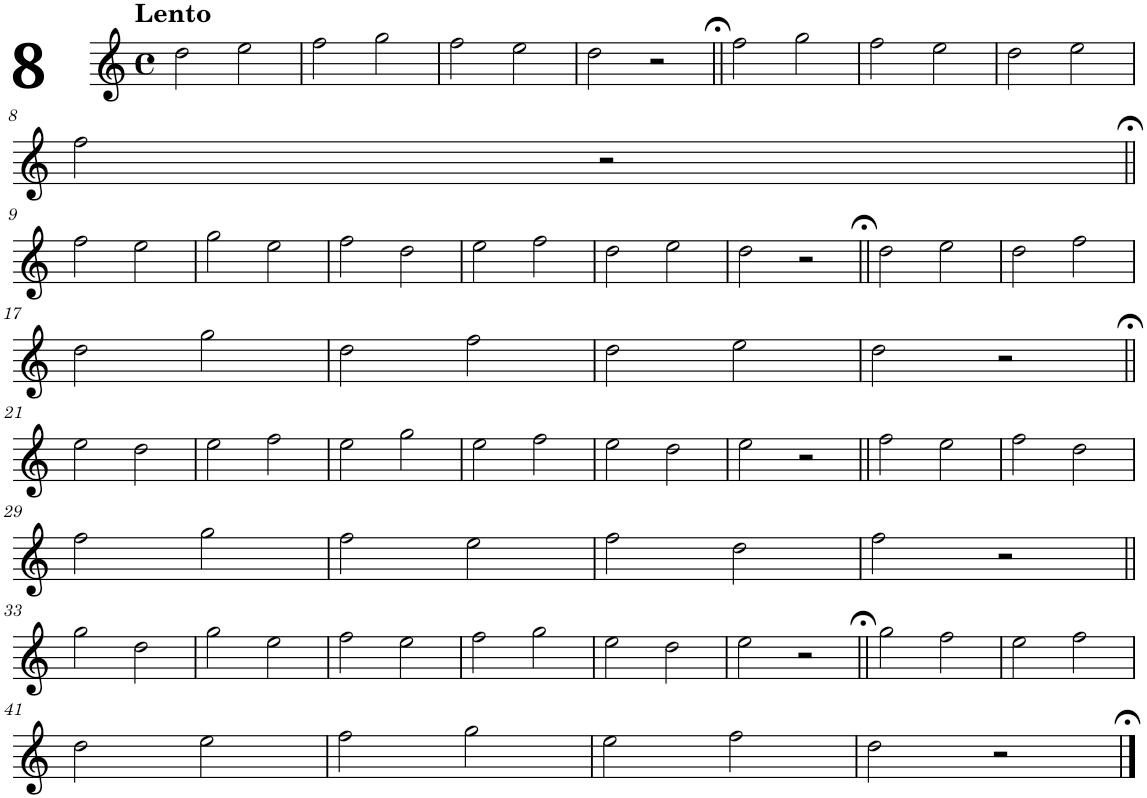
**kern
*part1
*staff1
*I"Flûte
*I'Fl.
*clefG2
*k[]
*M4/4
*met(c)
=1
!LO:TX:a:B:t=Lento
2dd\
2ee\
=2
2ff\
2gg\
=3
2ff\
2ee\
=4
2dd\
2r
=5||
2ff\
2gg\
=6
2ff\
2ee\
=7
2dd\
2ee\
!!LO:LB:g=z
=8
2ff\
2r
!!LO:LB:g=z
=9||
2ff\
2ee\
=10
2gg\
2ee\
=11
2ff\
2dd\
=12
2ee\
2ff\
=13
2dd\
2ee\
=14
2dd\
2r
=15||
2dd\
2ee\
=16
2dd\
2ff\
!!LO:LB:g=z
=17
2dd\
2gg\
=18
2dd\
2ff\
=19
2dd\
2ee\
=20
2dd\
2r
!!LO:LB:g=z
=21||
2ee\
2dd\
=22
2ee\
2ff\
=23
2ee\
2gg\
=24
2ee\
2ff\
=25
2ee\
2dd\
=26
2ee\
2r
=27||
2ff\
2ee\
=28
2ff\
2dd\
!!LO:LB:g=z
=29
2ff\
2gg\
=30
2ff\
2ee\
=31
2ff\
2dd\
=32
2ff\
2r
!!LO:LB:g=z
=33||
2gg\
2dd\
=34
2gg\
2ee\
=35
2ff\
2ee\
=36
2ff\
2gg\
=37
2ee\
2dd\
=38
2ee\
2r
=39||
2gg\
2ff\
=40
2ee\
2ff\
!!LO:LB:g=z
=41
2dd\
2ee\
=42
2ff\
2gg\
=43
2ee\
2ff\
=44
2dd\
2r
==
*-
